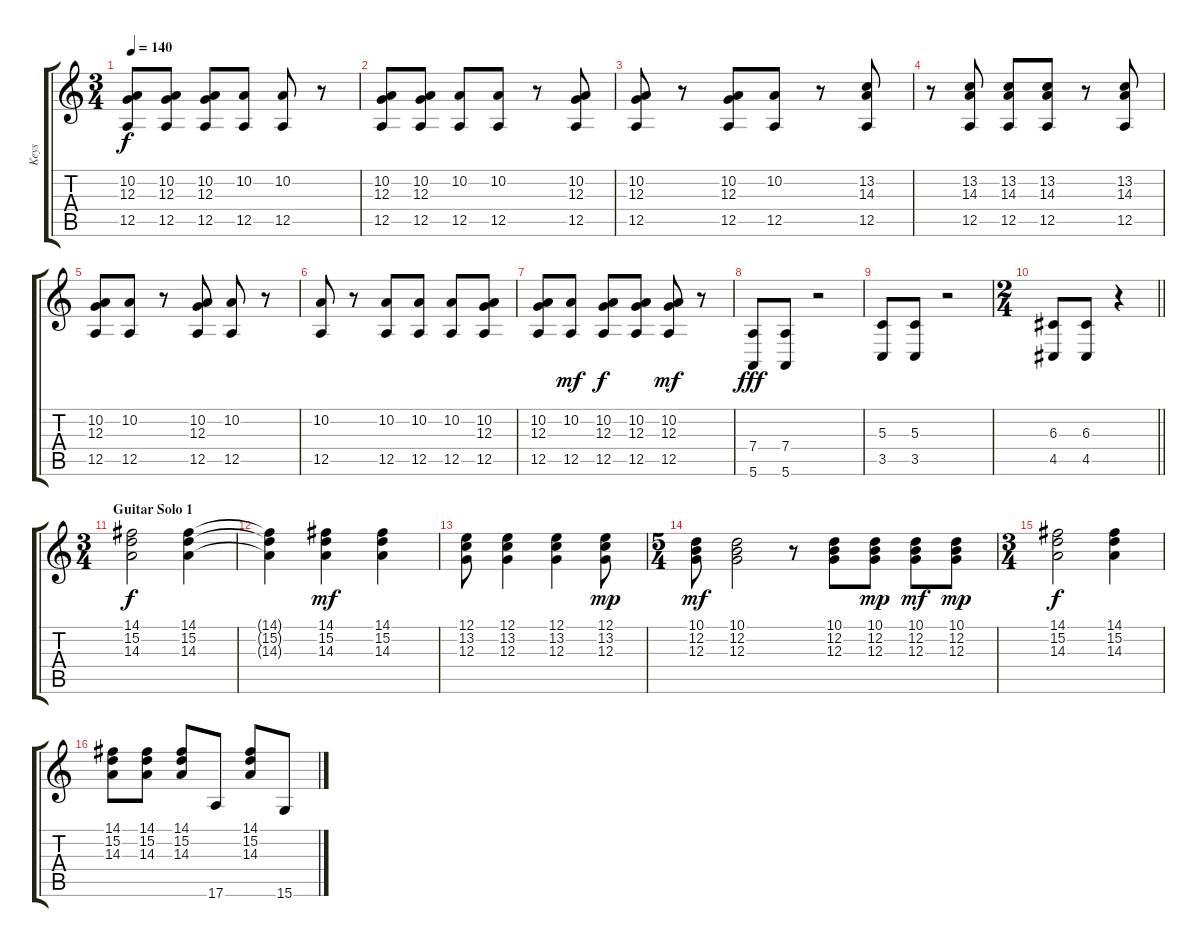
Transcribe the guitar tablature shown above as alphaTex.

\track ("Keys" "Keys") {instrument brightacousticpiano}
\staff {score tabs}
\tuning (E4 B3 G3 D3 A2 E2) {hide}
\ts (3 4)
\tempo 140
\clef g2
\ks c
(10.2 12.3 12.5).8{dy f} (10.2 12.3 12.5).8 (10.2 12.3 12.5).8 (10.2 12.5).8 (10.2 12.5).8 r.8 |
(10.2 12.3 12.5).8 (10.2 12.3 12.5).8 (10.2 12.5).8 (10.2 12.5).8 r.8 (10.2 12.3 12.5).8 |
(10.2 12.3 12.5).8 r.8 (10.2 12.3 12.5).8 (10.2 12.5).8 r.8 (13.2 14.3 12.5).8 |
r.8 (13.2 14.3 12.5).8 (13.2 14.3 12.5).8 (13.2 14.3 12.5).8 r.8 (13.2 14.3 12.5).8 |
(10.2 12.3 12.5).8 (10.2 12.5).8 r.8 (10.2 12.3 12.5).8 (10.2 12.5).8 r.8 |
(10.2 12.5).8 r.8 (10.2 12.5).8 (10.2 12.5).8 (10.2 12.5).8 (10.2 12.3 12.5).8 |
(10.2 12.3 12.5).8 (10.2 12.5).8{dy mf} (10.2 12.3 12.5).8{dy f} (10.2 12.3 12.5).8 (10.2 12.3 12.5).8{dy mf} r.8 |
(7.4 5.6).8{dy fff} (7.4 5.6).8 r.2 |
(5.3 3.5).8 (5.3 3.5).8 r.2 |
\ts (2 4)
\barLineRight lightlight
(6.3 4.5).8 (6.3 4.5).8 r.4 |
\ts (3 4)
\section ("" "Guitar Solo 1")
(14.1 15.2 14.3).2{dy f} (14.1 15.2 14.3).4 |
(14.1{t} 15.2{t} 14.3{t}).4 (14.1 15.2 14.3).4{dy mf} (14.1 15.2 14.3).4 |
(12.1 13.2 12.3).8 (12.1 13.2 12.3).4 (12.1 13.2 12.3).4 (12.1 13.2 12.3).8{dy mp} |
\ts (5 4)
(10.1 12.2 12.3).8{dy mf} (10.1 12.2 12.3).2 r.8 (10.1 12.2 12.3).8 (10.1 12.2 12.3).8{dy mp} (10.1 12.2 12.3).8{dy mf} (10.1 12.2 12.3).8{dy mp} |
\ts (3 4)
(14.1 15.2 14.3).2{dy f} (14.1 15.2 14.3).4 |
(14.1 15.2 14.3).8 (14.1 15.2 14.3).8 (14.1 15.2 14.3).8 17.6.8 (14.1 15.2 14.3).8 15.6.8
